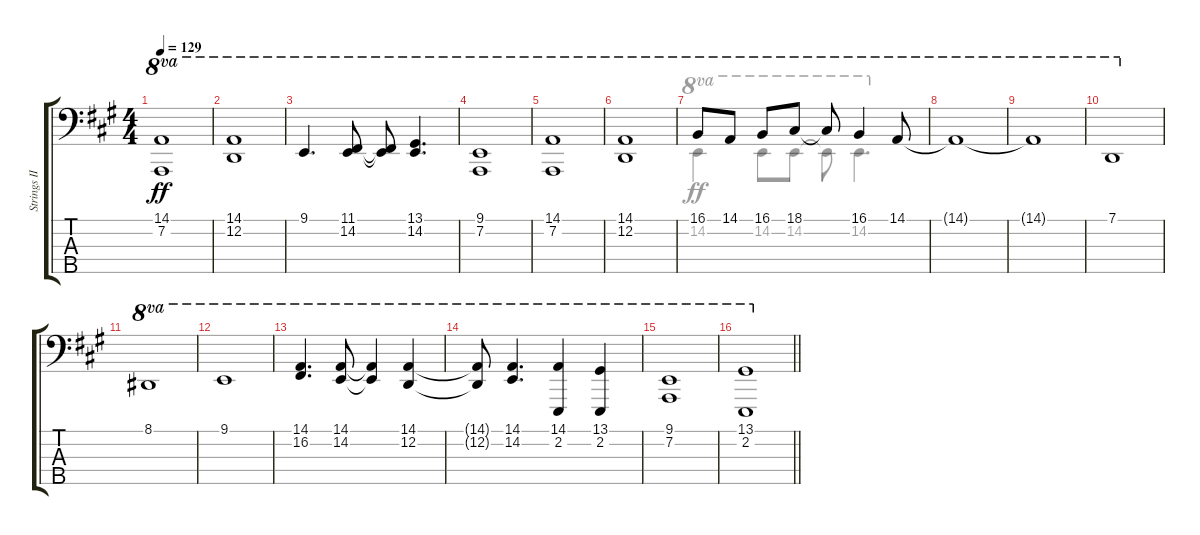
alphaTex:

\track ("Strings II" "Strings II") {instrument stringensemble1}
\staff {score tabs}
\tuning (G2 D2 A1 E1 B0) {hide}
\voice
\ts (4 4)
\tempo 129
\clef f4
\ks a
(14.1 7.2).1{ot 8va dy ff} |
(14.1 12.2).1{ot 8va} |
9.1.4{d ot 8va} (11.1 14.2).8{ot 8va} (11.1{t} 14.2{t}).8{ot 8va} (13.1 14.2).4{d ot 8va} |
(9.1 7.2).1{ot 8va} |
(14.1 7.2).1{ot 8va} |
(14.1 12.2).1{ot 8va} |
16.1.8{ot 8va} 14.1.8{ot 8va} 16.1.8{ot 8va} 18.1.8{ot 8va} 18.1{t}.8{ot 8va} 16.1.4{ot 8va} 14.1.8{ot 8va} |
14.1{t}.1{ot 8va} |
14.1{t}.1{ot 8va} |
7.1.1{ot 8va} |
8.1.1{ot 8va} |
9.1.1{ot 8va} |
(14.1 16.2).4{d ot 8va} (14.1 14.2).8{ot 8va} (14.1{t} 14.2{t}).4{ot 8va} (14.1 12.2).4{ot 8va} |
(14.1{t} 12.2{t}).8{ot 8va} (14.1 14.2).4{d ot 8va} (14.1 2.2).4{ot 8va} (13.1 2.2).4{ot 8va} |
(9.1 7.2).1{ot 8va} |
\barLineRight lightlight
(13.1 2.2).1{ot 8va}
\voice
\clef f4
\ottava regular
\simile none
\ks a
|
|
|
|
|
|
14.2.4{ot 8va} 14.2.8{ot 8va} 14.2.8{ot 8va} 14.2{t}.8{ot 8va} 14.2.4{d ot 8va} |
|
|
|
|
|
|
|
|
\barLineRight lightlight
